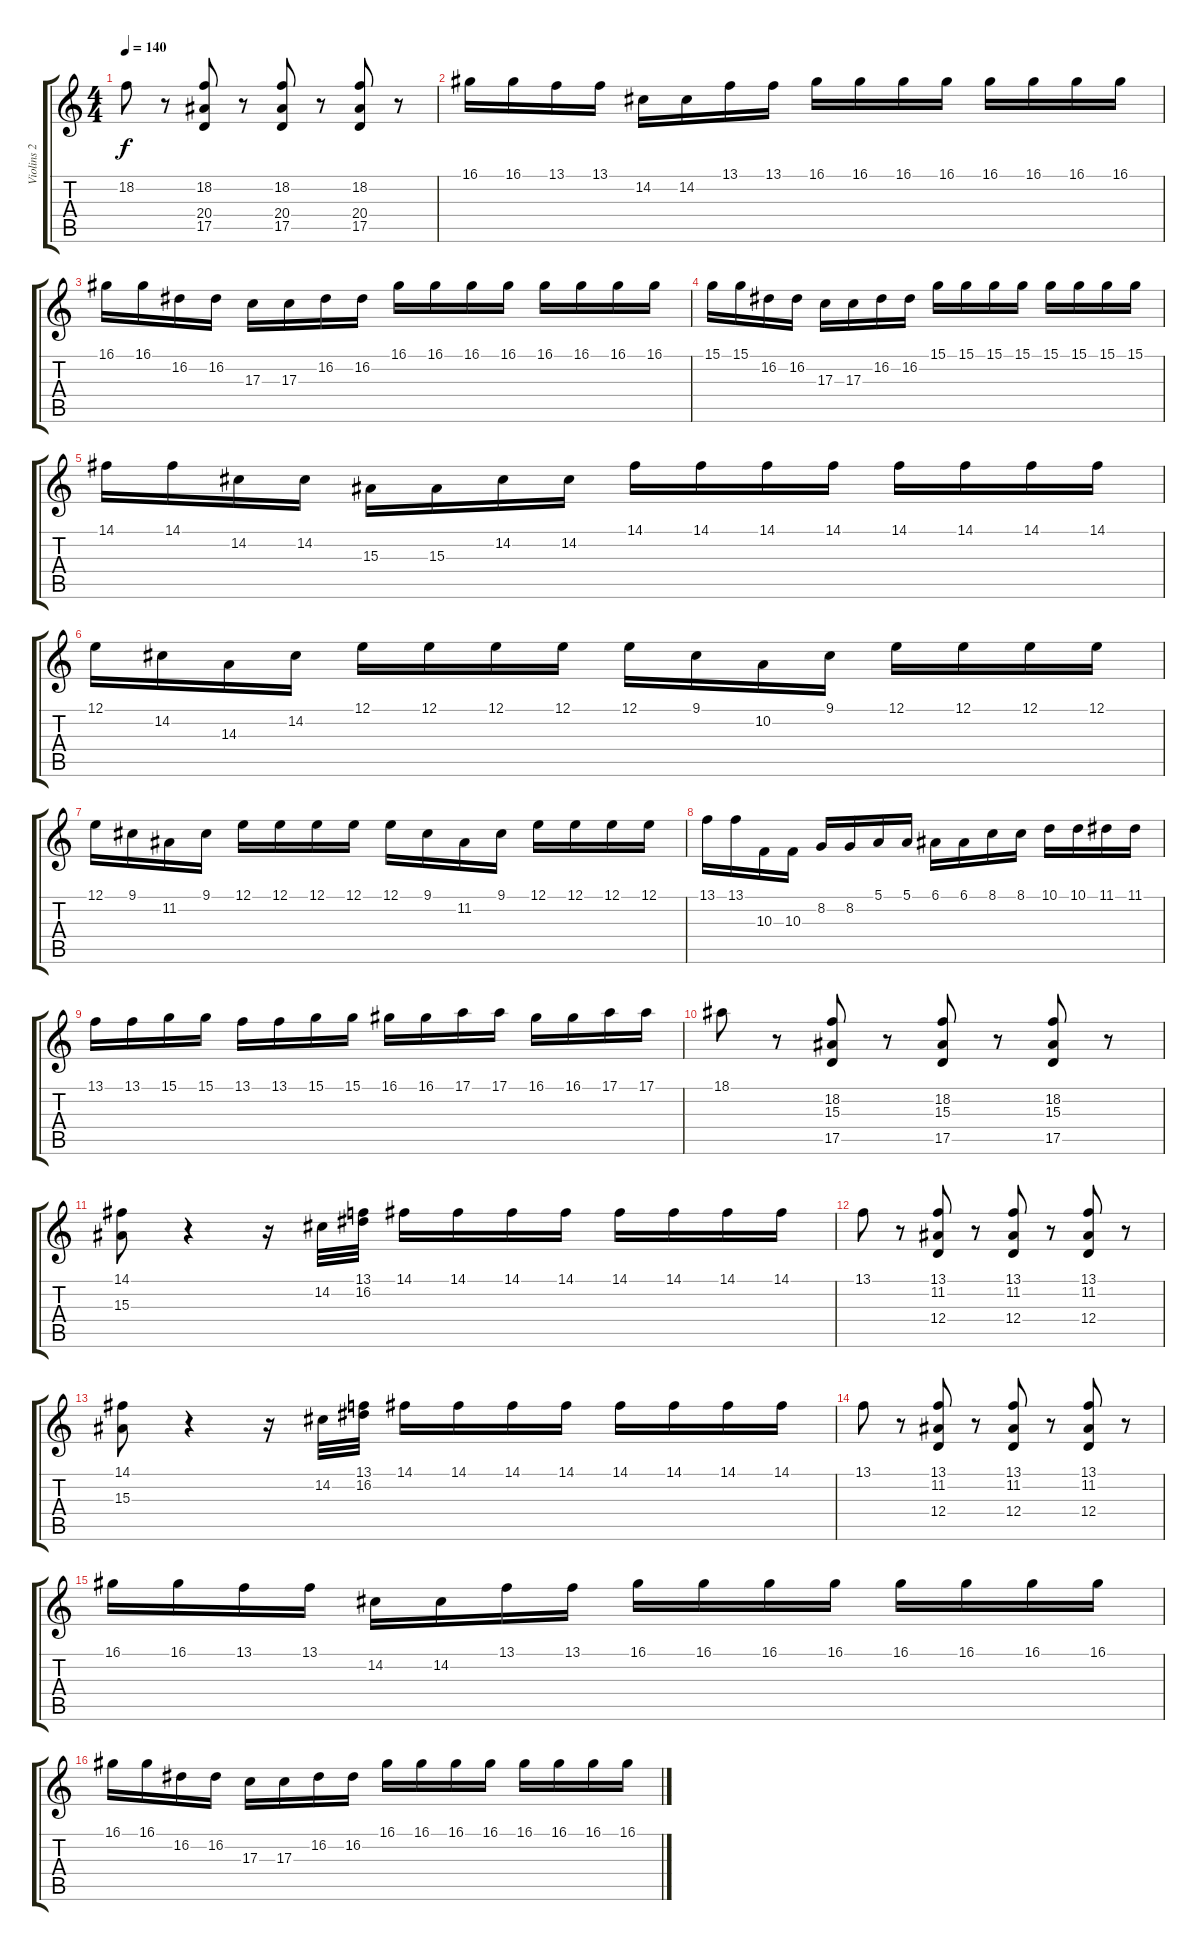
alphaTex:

\track ("Violins 2" "Violins 2") {instrument stringensemble1}
\staff {score tabs}
\tuning (E4 B3 G3 D3 A2 E2) {hide}
\ts (4 4)
\tempo 140
\clef g2
\ks c
18.2.8{dy f} r.8 (18.2 20.4 17.5).8 r.8 (18.2 20.4 17.5).8 r.8 (18.2 20.4 17.5).8 r.8 |
16.1.16 16.1.16 13.1.16 13.1.16 14.2.16 14.2.16 13.1.16 13.1.16 16.1.16 16.1.16 16.1.16 16.1.16 16.1.16 16.1.16 16.1.16 16.1.16 |
16.1.16 16.1.16 16.2.16 16.2.16 17.3.16 17.3.16 16.2.16 16.2.16 16.1.16 16.1.16 16.1.16 16.1.16 16.1.16 16.1.16 16.1.16 16.1.16 |
15.1.16 15.1.16 16.2.16 16.2.16 17.3.16 17.3.16 16.2.16 16.2.16 15.1.16 15.1.16 15.1.16 15.1.16 15.1.16 15.1.16 15.1.16 15.1.16 |
14.1.16 14.1.16 14.2.16 14.2.16 15.3.16 15.3.16 14.2.16 14.2.16 14.1.16 14.1.16 14.1.16 14.1.16 14.1.16 14.1.16 14.1.16 14.1.16 |
12.1.16 14.2.16 14.3.16 14.2.16 12.1.16 12.1.16 12.1.16 12.1.16 12.1.16 9.1.16 10.2.16 9.1.16 12.1.16 12.1.16 12.1.16 12.1.16 |
12.1.16 9.1.16 11.2.16 9.1.16 12.1.16 12.1.16 12.1.16 12.1.16 12.1.16 9.1.16 11.2.16 9.1.16 12.1.16 12.1.16 12.1.16 12.1.16 |
13.1.16 13.1.16 10.3.16 10.3.16 8.2.16 8.2.16 5.1.16 5.1.16 6.1.16 6.1.16 8.1.16 8.1.16 10.1.16 10.1.16 11.1.16 11.1.16 |
13.1.16 13.1.16 15.1.16 15.1.16 13.1.16 13.1.16 15.1.16 15.1.16 16.1.16 16.1.16 17.1.16 17.1.16 16.1.16 16.1.16 17.1.16 17.1.16 |
18.1.8 r.8 (18.2 15.3 17.5).8 r.8 (18.2 15.3 17.5).8 r.8 (18.2 15.3 17.5).8 r.8 |
(14.1 15.3).8 r.4 r.16 14.2.32 (13.1 16.2).32 14.1.16 14.1.16 14.1.16 14.1.16 14.1.16 14.1.16 14.1.16 14.1.16 |
13.1.8 r.8 (13.1 11.2 12.4).8 r.8 (13.1 11.2 12.4).8 r.8 (13.1 11.2 12.4).8 r.8 |
(14.1 15.3).8 r.4 r.16 14.2.32 (13.1 16.2).32 14.1.16 14.1.16 14.1.16 14.1.16 14.1.16 14.1.16 14.1.16 14.1.16 |
13.1.8 r.8 (13.1 11.2 12.4).8 r.8 (13.1 11.2 12.4).8 r.8 (13.1 11.2 12.4).8 r.8 |
16.1.16 16.1.16 13.1.16 13.1.16 14.2.16 14.2.16 13.1.16 13.1.16 16.1.16 16.1.16 16.1.16 16.1.16 16.1.16 16.1.16 16.1.16 16.1.16 |
16.1.16 16.1.16 16.2.16 16.2.16 17.3.16 17.3.16 16.2.16 16.2.16 16.1.16 16.1.16 16.1.16 16.1.16 16.1.16 16.1.16 16.1.16 16.1.16
